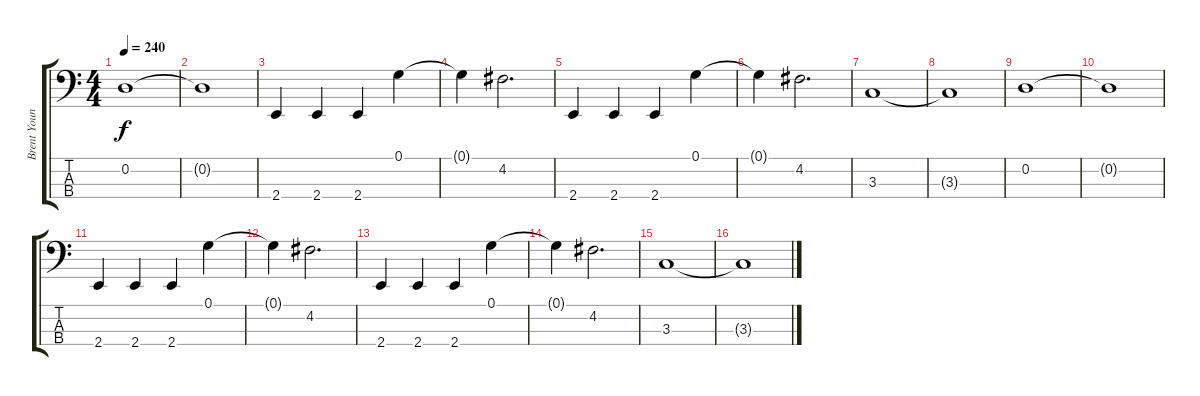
\track ("Brent Young" "Brent Youn") {instrument electricbasspick}
\staff {score tabs}
\tuning (G2 D2 A1 D1) {hide}
\ts (4 4)
\tempo 240
\clef f4
\ks c
0.2.1{dy f} |
0.2{t}.1 |
2.4.4 2.4.4 2.4.4 0.1.4 |
0.1{t}.4 4.2.2{d} |
2.4.4 2.4.4 2.4.4 0.1.4 |
0.1{t}.4 4.2.2{d} |
3.3.1 |
3.3{t}.1 |
0.2.1 |
0.2{t}.1 |
2.4.4 2.4.4 2.4.4 0.1.4 |
0.1{t}.4 4.2.2{d} |
2.4.4 2.4.4 2.4.4 0.1.4 |
0.1{t}.4 4.2.2{d} |
3.3.1 |
3.3{t}.1
